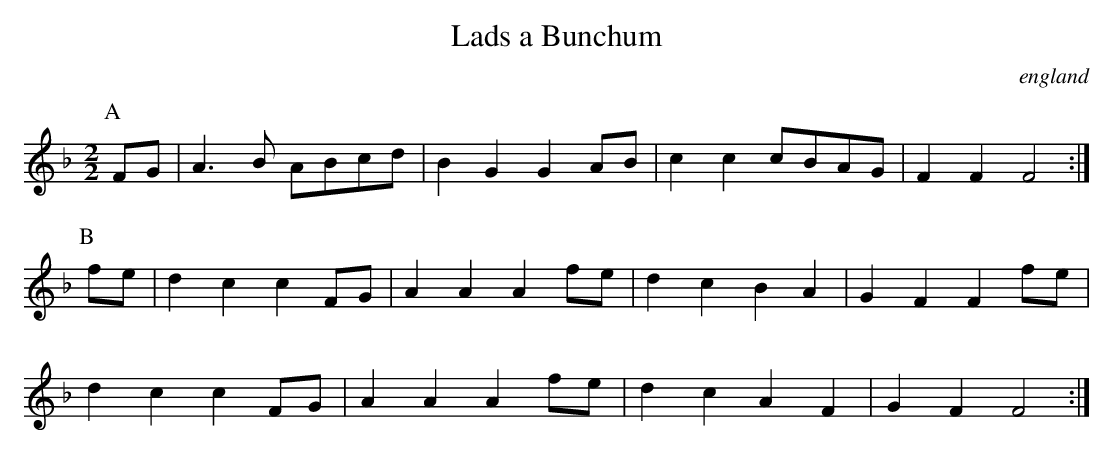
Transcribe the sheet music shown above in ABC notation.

X:1
T:Lads a Bunchum
O:england
M:2/2
K:F
P:A
FG|A3B ABcd|B2G2 G2AB|c2c2 cBAG|F2F2 F4:|
P:B
fe|d2c2 c2FG|A2A2 A2fe|d2c2 B2A2|G2F2 F2fe|
d2c2 c2FG|A2A2 A2fe|d2c2 A2F2|G2F2 F4:|
